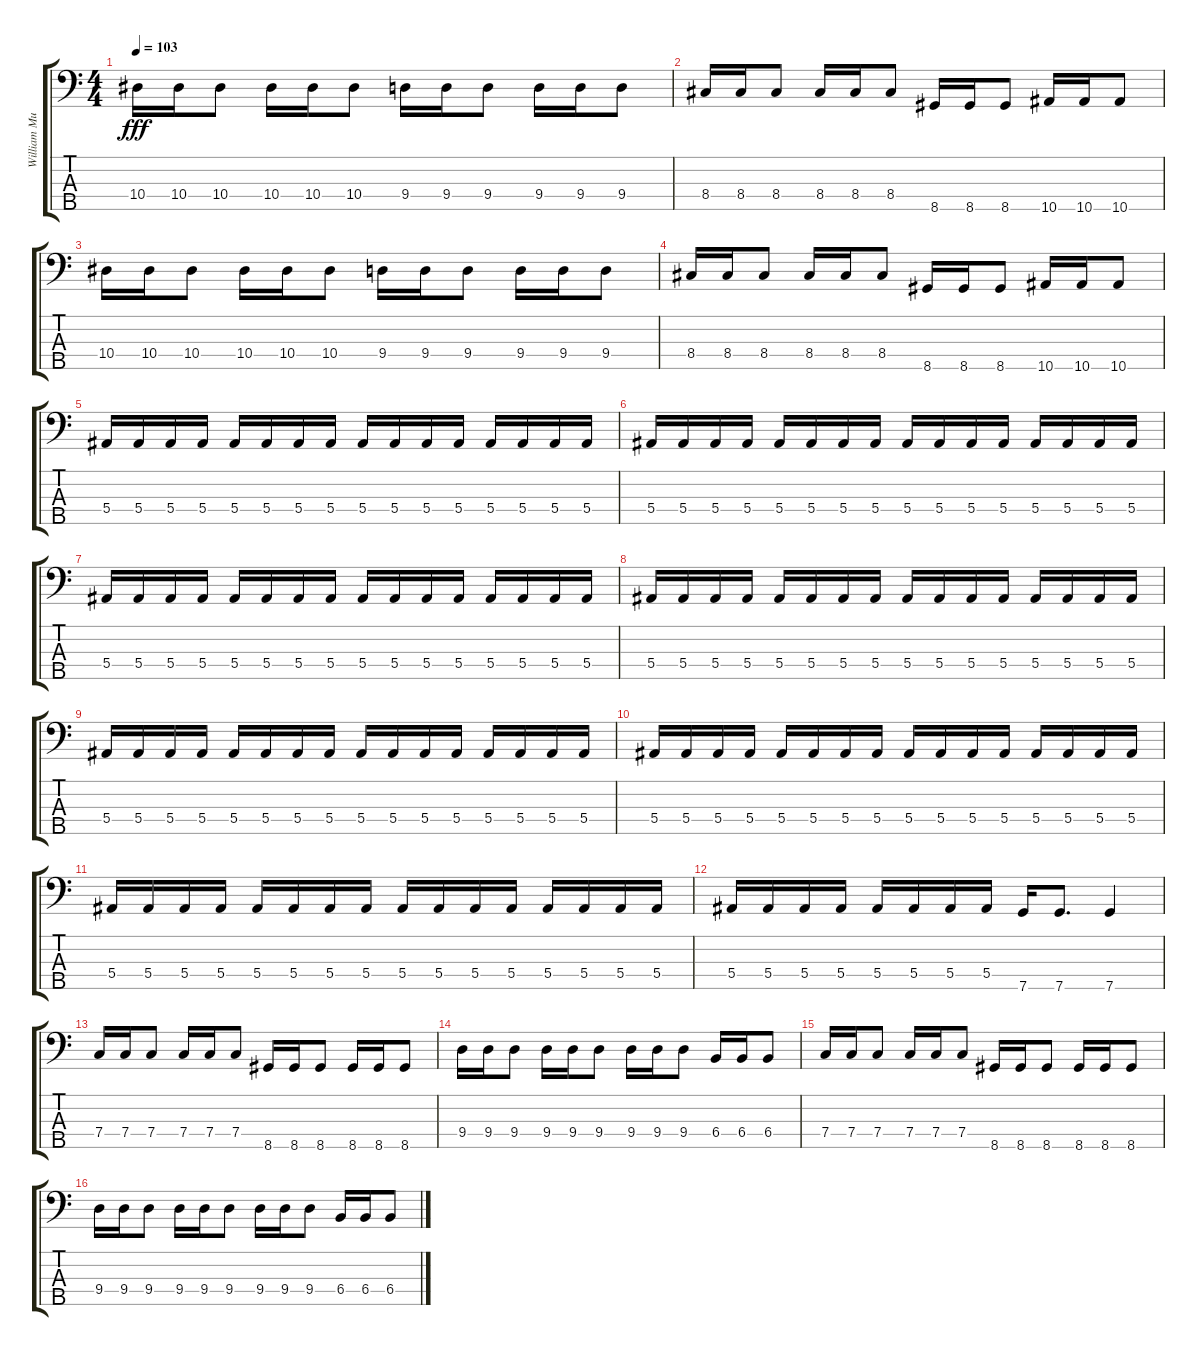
\track ("William Murderface" "William Mu") {instrument electricbasspick}
\staff {score tabs}
\tuning (Ab2 Eb2 Bb1 F1 C1) {hide}
\ts (4 4)
\tempo 103
\clef f4
\ks c
10.4.16{dy fff} 10.4.16 10.4.8 10.4.16 10.4.16 10.4.8 9.4.16 9.4.16 9.4.8 9.4.16 9.4.16 9.4.8 |
8.4.16 8.4.16 8.4.8 8.4.16 8.4.16 8.4.8 8.5.16 8.5.16 8.5.8 10.5.16 10.5.16 10.5.8 |
10.4.16 10.4.16 10.4.8 10.4.16 10.4.16 10.4.8 9.4.16 9.4.16 9.4.8 9.4.16 9.4.16 9.4.8 |
8.4.16 8.4.16 8.4.8 8.4.16 8.4.16 8.4.8 8.5.16 8.5.16 8.5.8 10.5.16 10.5.16 10.5.8 |
5.4.16 5.4.16 5.4.16 5.4.16 5.4.16 5.4.16 5.4.16 5.4.16 5.4.16 5.4.16 5.4.16 5.4.16 5.4.16 5.4.16 5.4.16 5.4.16 |
5.4.16 5.4.16 5.4.16 5.4.16 5.4.16 5.4.16 5.4.16 5.4.16 5.4.16 5.4.16 5.4.16 5.4.16 5.4.16 5.4.16 5.4.16 5.4.16 |
5.4.16 5.4.16 5.4.16 5.4.16 5.4.16 5.4.16 5.4.16 5.4.16 5.4.16 5.4.16 5.4.16 5.4.16 5.4.16 5.4.16 5.4.16 5.4.16 |
5.4.16 5.4.16 5.4.16 5.4.16 5.4.16 5.4.16 5.4.16 5.4.16 5.4.16 5.4.16 5.4.16 5.4.16 5.4.16 5.4.16 5.4.16 5.4.16 |
5.4.16 5.4.16 5.4.16 5.4.16 5.4.16 5.4.16 5.4.16 5.4.16 5.4.16 5.4.16 5.4.16 5.4.16 5.4.16 5.4.16 5.4.16 5.4.16 |
5.4.16 5.4.16 5.4.16 5.4.16 5.4.16 5.4.16 5.4.16 5.4.16 5.4.16 5.4.16 5.4.16 5.4.16 5.4.16 5.4.16 5.4.16 5.4.16 |
5.4.16 5.4.16 5.4.16 5.4.16 5.4.16 5.4.16 5.4.16 5.4.16 5.4.16 5.4.16 5.4.16 5.4.16 5.4.16 5.4.16 5.4.16 5.4.16 |
5.4.16 5.4.16 5.4.16 5.4.16 5.4.16 5.4.16 5.4.16 5.4.16 7.5.16 7.5.8{d} 7.5.4 |
7.4.16 7.4.16 7.4.8 7.4.16 7.4.16 7.4.8 8.5.16 8.5.16 8.5.8 8.5.16 8.5.16 8.5.8 |
9.4.16 9.4.16 9.4.8 9.4.16 9.4.16 9.4.8 9.4.16 9.4.16 9.4.8 6.4.16 6.4.16 6.4.8 |
7.4.16 7.4.16 7.4.8 7.4.16 7.4.16 7.4.8 8.5.16 8.5.16 8.5.8 8.5.16 8.5.16 8.5.8 |
9.4.16 9.4.16 9.4.8 9.4.16 9.4.16 9.4.8 9.4.16 9.4.16 9.4.8 6.4.16 6.4.16 6.4.8
